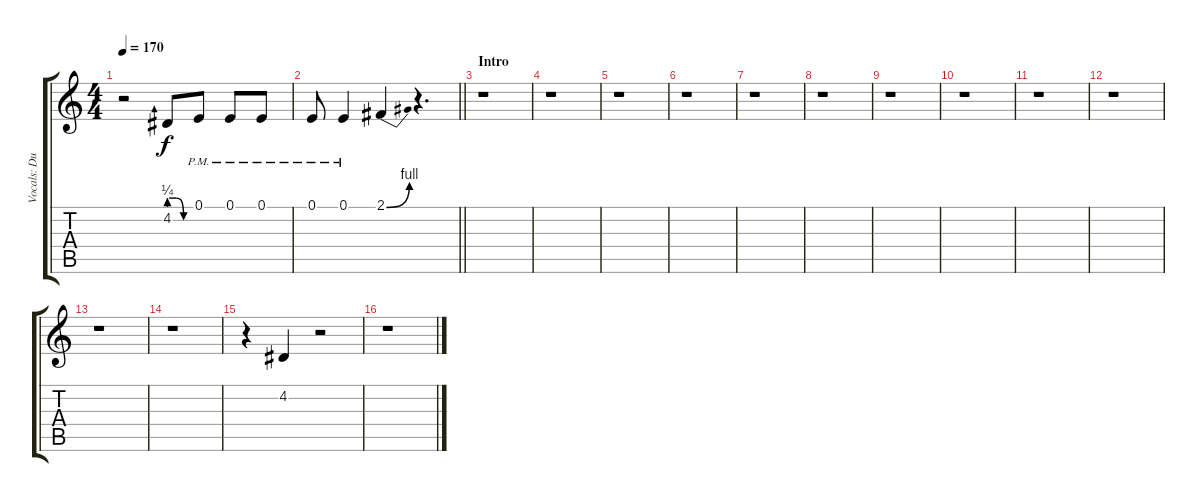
\track ("Vocals: Duff" "Vocals: Du") {instrument lead2sawtooth}
\staff {score tabs}
\tuning (E4 B3 G3 D3 A2 E2) {hide}
\ts (4 4)
\tempo 170
\clef g2
\ks c
r.2{dy f instrument lead2sawtooth} 4.2{be (custom 0 1 20 1 40 0 60 0)}.8 0.1{pm}.8 0.1{pm}.8 0.1{pm}.8 |
\barLineRight lightlight
0.1{pm}.8 0.1{pm}.4 2.1{be (bend 0 0 60 4)}.4 r.4{d} |
\section ("" "Intro")
r.1 |
r.1 |
r.1 |
r.1 |
r.1 |
r.1 |
r.1 |
r.1 |
r.1 |
r.1 |
r.1 |
r.1 |
r.4 4.2.4 r.2 |
r.1
